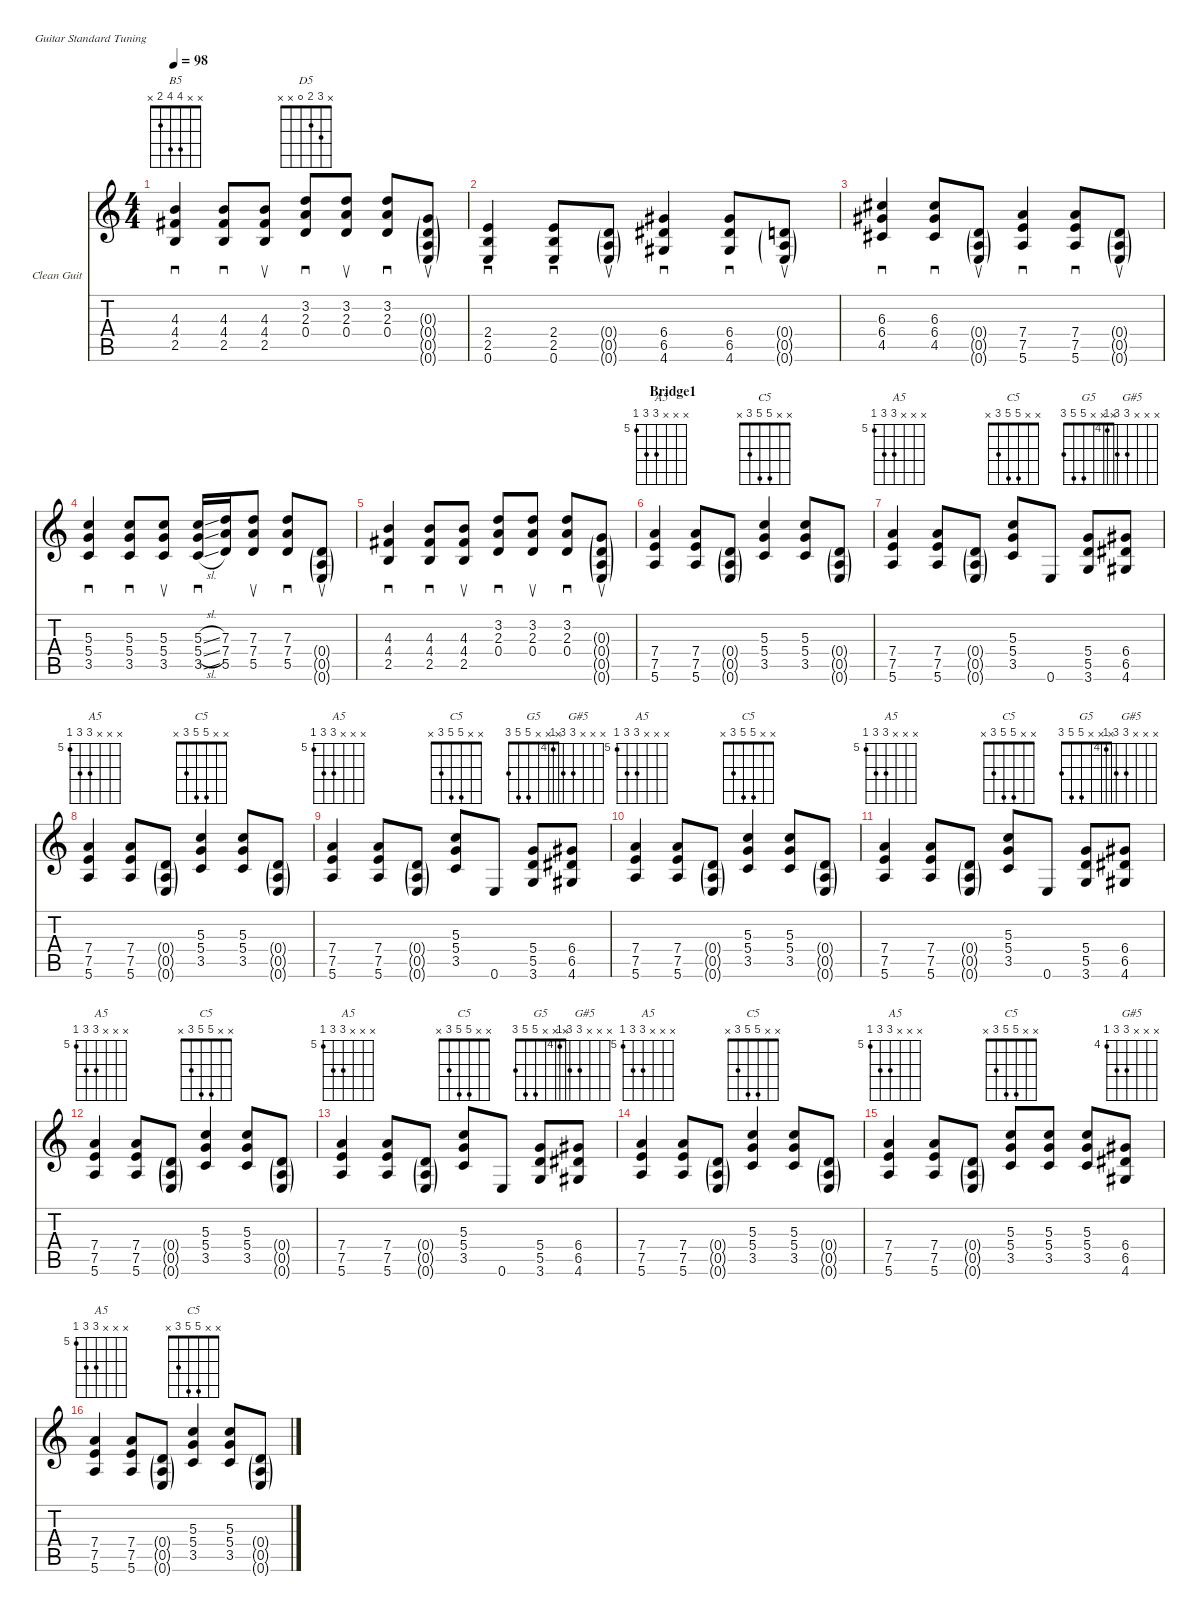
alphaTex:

\defaultSystemsLayout 4
\hideDynamics
\bracketExtendMode nobrackets
\firstSystemTrackNameOrientation horizontal
\otherSystemsTrackNameOrientation horizontal
\chordDiagramsInScore
\track ("Clean Guitar" "Clean Guit") {instrument electricguitarclean}
\staff {score tabs}
\tuning (E4 B3 G3 D3 A2 E2)
\chord ("G#5" x x x 6 6 4) {firstfret 4 showdiagram false showfingering false}
\chord ("A5" x x x 7 7 5) {firstfret 5 showdiagram false showfingering false}
\chord ("C5" x x 5 5 3 x) {showdiagram false showfingering false}
\chord ("B5" x x 4 4 2 x) {showdiagram false showfingering false}
\chord ("D5" x 3 2 0 x x) {showdiagram false showfingering false}
\chord ("G5" x x x 5 5 3) {showdiagram false showfingering false}
\ts (4 4)
\tempo 98
\clef g2
\ks c
(2.5 4.4{acc #} 4.3).4{sd ch "B5" dy mf beam Up} (2.5 4.4{acc #} 4.3).8{sd beam Up} (2.5 4.4{acc #} 4.3).8{su beam Up} (0.4 2.3 3.2).8{sd ch "D5" beam Up} (0.4 2.3 3.2).8{su beam Up} (0.4 2.3 3.2).8{sd beam Up} (0.3{g} 0.4{g} 0.5{g} 0.6{g}).8{su beam Up} |
(0.6 2.5 2.4).4{sd beam Up} (2.4 2.5 0.6).8{sd beam Up} (0.4{g} 0.5{g} 0.6{g}).8{su beam Up} (4.6{acc #} 6.5{acc #} 6.4{acc #}).4{sd beam Up} (4.6{acc #} 6.5{acc #} 6.4{acc #}).8{sd beam Up} (0.4{g} 0.5{g} 0.6{g}).8{su beam Up} |
(4.5{acc #} 6.4{acc #} 6.3{acc #}).4{sd beam Up} (4.5{acc #} 6.4{acc #} 6.3{acc #}).8{sd beam Up} (0.4{g} 0.5{g} 0.6{g}).8{su beam Up} (5.6 7.5 7.4).4{sd beam Up} (7.4 7.5 5.6).8{sd beam Up} (0.4{g} 0.5{g} 0.6{g}).8{su beam Up} |
(3.5 5.4 5.3).4{sd beam Up} (5.3 5.4 3.5).8{sd beam Up} (3.5 5.4 5.3).8{su beam Up} (5.3{sl} 5.4{sl} 3.5{sl}).16{sd beam Up} (5.5 7.4 7.3).16{beam Up} (7.3 7.4 5.5).8{su beam Up} (5.5 7.4 7.3).8{sd beam Up} (0.4{g} 0.5{g} 0.6{g}).8{su beam Up} |
(2.5 4.4{acc #} 4.3).4{sd beam Up} (2.5 4.4{acc #} 4.3).8{sd beam Up} (2.5 4.4{acc #} 4.3).8{su beam Up} (0.4 2.3 3.2).8{sd beam Up} (0.4 2.3 3.2).8{su beam Up} (0.4 2.3 3.2).8{sd beam Up} (0.3{g} 0.4{g} 0.5{g} 0.6{g}).8{su beam Up} |
\section ("" "Bridge1")
(5.6 7.5 7.4).4{ch "A5" beam Up} (5.6 7.5 7.4).8{beam Up} (0.4{g} 0.5{g} 0.6{g}).8{beam Up} (3.5 5.4 5.3).4{ch "C5" beam Up} (3.5 5.4 5.3).8{beam Up} (0.4{g} 0.5{g} 0.6{g}).8{beam Up} |
(5.6 7.5 7.4).4{ch "A5" beam Up} (5.6 7.5 7.4).8{beam Up} (0.4{g} 0.5{g} 0.6{g}).8{beam Up} (3.5 5.4 5.3).8{ch "C5" beam Up} 0.6.8{beam Up} (3.6 5.5 5.4).8{ch "G5" beam Up} (4.6{acc #} 6.5{acc #} 6.4{acc #}).8{ch "G#5" beam Up} |
(5.6 7.5 7.4).4{ch "A5" beam Up} (5.6 7.5 7.4).8{beam Up} (0.4{g} 0.5{g} 0.6{g}).8{beam Up} (3.5 5.4 5.3).4{ch "C5" beam Up} (3.5 5.4 5.3).8{beam Up} (0.4{g} 0.5{g} 0.6{g}).8{beam Up} |
(5.6 7.5 7.4).4{ch "A5" beam Up} (5.6 7.5 7.4).8{beam Up} (0.4{g} 0.5{g} 0.6{g}).8{beam Up} (3.5 5.4 5.3).8{ch "C5" beam Up} 0.6.8{beam Up} (3.6 5.5 5.4).8{ch "G5" beam Up} (4.6{acc #} 6.5{acc #} 6.4{acc #}).8{ch "G#5" beam Up} |
(5.6 7.5 7.4).4{ch "A5" beam Up} (5.6 7.5 7.4).8{beam Up} (0.4{g} 0.5{g} 0.6{g}).8{beam Up} (3.5 5.4 5.3).4{ch "C5" beam Up} (3.5 5.4 5.3).8{beam Up} (0.4{g} 0.5{g} 0.6{g}).8{beam Up} |
(5.6 7.5 7.4).4{ch "A5" beam Up} (5.6 7.5 7.4).8{beam Up} (0.4{g} 0.5{g} 0.6{g}).8{beam Up} (3.5 5.4 5.3).8{ch "C5" beam Up} 0.6.8{beam Up} (3.6 5.5 5.4).8{ch "G5" beam Up} (4.6{acc #} 6.5{acc #} 6.4{acc #}).8{ch "G#5" beam Up} |
(5.6 7.5 7.4).4{ch "A5" beam Up} (5.6 7.5 7.4).8{beam Up} (0.4{g} 0.5{g} 0.6{g}).8{beam Up} (3.5 5.4 5.3).4{ch "C5" beam Up} (3.5 5.4 5.3).8{beam Up} (0.4{g} 0.5{g} 0.6{g}).8{beam Up} |
(5.6 7.5 7.4).4{ch "A5" beam Up} (5.6 7.5 7.4).8{beam Up} (0.4{g} 0.5{g} 0.6{g}).8{beam Up} (3.5 5.4 5.3).8{ch "C5" beam Up} 0.6.8{beam Up} (3.6 5.5 5.4).8{ch "G5" beam Up} (4.6{acc #} 6.5{acc #} 6.4{acc #}).8{ch "G#5" beam Up} |
(5.6 7.5 7.4).4{ch "A5" beam Up} (5.6 7.5 7.4).8{beam Up} (0.4{g} 0.5{g} 0.6{g}).8{beam Up} (3.5 5.4 5.3).4{ch "C5" beam Up} (3.5 5.4 5.3).8{beam Up} (0.4{g} 0.5{g} 0.6{g}).8{beam Up} |
(5.6 7.5 7.4).4{ch "A5" beam Up} (5.6 7.5 7.4).8{beam Up} (0.4{g} 0.5{g} 0.6{g}).8{beam Up} (3.5 5.4 5.3).8{ch "C5" beam Up} (5.3 5.4 3.5).8{beam Up} (3.5 5.4 5.3).8{beam Up} (4.6{acc #} 6.5{acc #} 6.4{acc #}).8{ch "G#5" beam Up} |
(5.6 7.5 7.4).4{ch "A5" beam Up} (5.6 7.5 7.4).8{beam Up} (0.4{g} 0.5{g} 0.6{g}).8{beam Up} (3.5 5.4 5.3).4{ch "C5" beam Up} (3.5 5.4 5.3).8{beam Up} (0.4{g} 0.5{g} 0.6{g}).8{beam Up}
